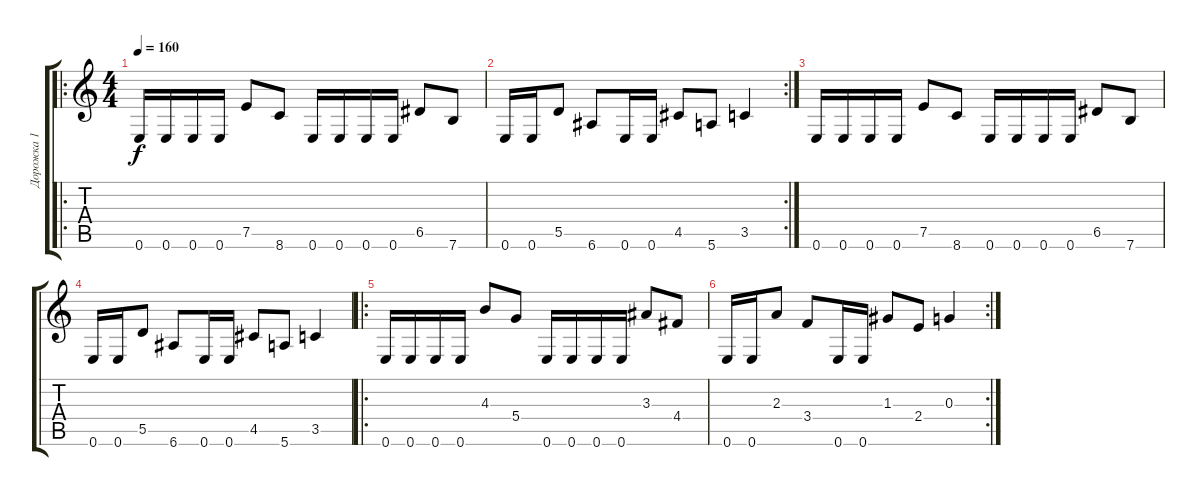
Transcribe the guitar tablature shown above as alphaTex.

\track ("Дорожка 1" "Дорожка 1") {instrument distortionguitar}
\staff {score tabs}
\tuning (E4 B3 G3 D3 A2 E2) {hide}
\ro
\ts (4 4)
\tempo 160
\clef g2
\ks c
0.6.16{dy f instrument distortionguitar} 0.6.16 0.6.16 0.6.16 7.5.8 8.6.8 0.6.16 0.6.16 0.6.16 0.6.16 6.5.8 7.6.8 |
\rc 2
0.6.16 0.6.16 5.5.8 6.6.8 0.6.16 0.6.16 4.5.8 5.6.8 3.5.4 |
0.6.16 0.6.16 0.6.16 0.6.16 7.5.8 8.6.8 0.6.16 0.6.16 0.6.16 0.6.16 6.5.8 7.6.8 |
0.6.16 0.6.16 5.5.8 6.6.8 0.6.16 0.6.16 4.5.8 5.6.8 3.5.4 |
\ro
0.6.16 0.6.16 0.6.16 0.6.16 4.3.8 5.4.8 0.6.16 0.6.16 0.6.16 0.6.16 3.3.8 4.4.8 |
\rc 2
0.6.16 0.6.16 2.3.8 3.4.8 0.6.16 0.6.16 1.3.8 2.4.8 0.3.4
